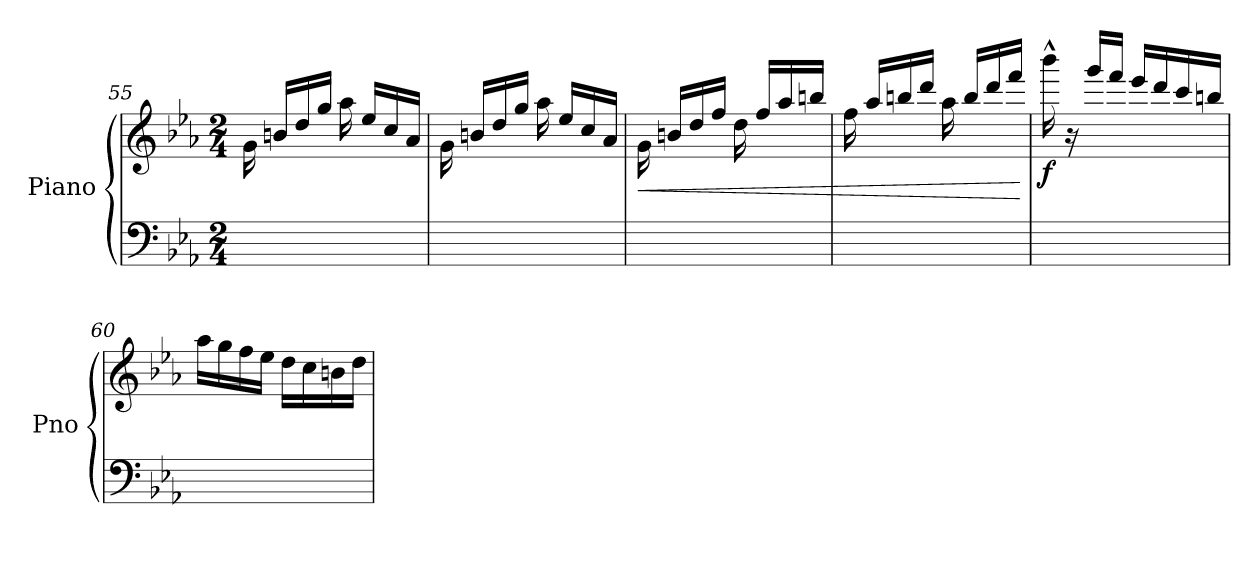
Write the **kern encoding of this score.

**kern	**kern	**dynam
*part1	*part1	*part1
*staff2	*staff1	*staff1/2
*I"Piano	*	*
*I'Pno	*	*
*clefF4	*clefG2	*
*k[b-e-a-]	*k[b-e-a-]	*
*M2/4	*M2/4	*
=55	=55	=55
2ryy	16g\	.
.	16bn/LL	.
.	16dd/	.
.	16gg/JJ	.
.	16aa-\	.
.	16ee-/LL	.
.	16cc/	.
.	16a-/JJ	.
!!LO:LB:g=z
=56	=56	=56
2ryy	16g\	.
.	16bn/LL	.
.	16dd/	.
.	16gg/JJ	.
.	16aa-\	.
.	16ee-/LL	.
.	16cc/	.
.	16a-/JJ	.
=57	=57	=57
!	!	!LO:HP:b
2ryy	16g\	<
.	16bn/LL	.
.	16dd/	.
.	16ff/JJ	.
.	16dd\	.
.	16ff/LL	.
.	16aa-/	.
.	16bbn/JJ	.
=58	=58	=58
2ryy	16ff\	.
.	16aa-/LL	.
.	16bbn/	.
.	16ddd/JJ	.
.	16aa-\	.
.	16bb/LL	.
.	16ddd/	.
.	16fff/JJ	.
.	.	[
=59	=59	=59
!	!	!LO:DY:b
2ryy	16bbb-^^\	f
.	16r	.
.	16ggg/LL	.
.	16fff/JJ	.
.	16eee-/LL	.
.	16ddd/	.
.	16ccc/	.
.	16bbn/JJ	.
=60	=60	=60
2ryy	16aa-\LL	.
.	16gg\	.
.	16ff\	.
.	16ee-\JJ	.
.	16dd\LL	.
.	16cc\	.
.	16bn\	.
.	16dd\JJ	.
=	=	=
*-	*-	*-
